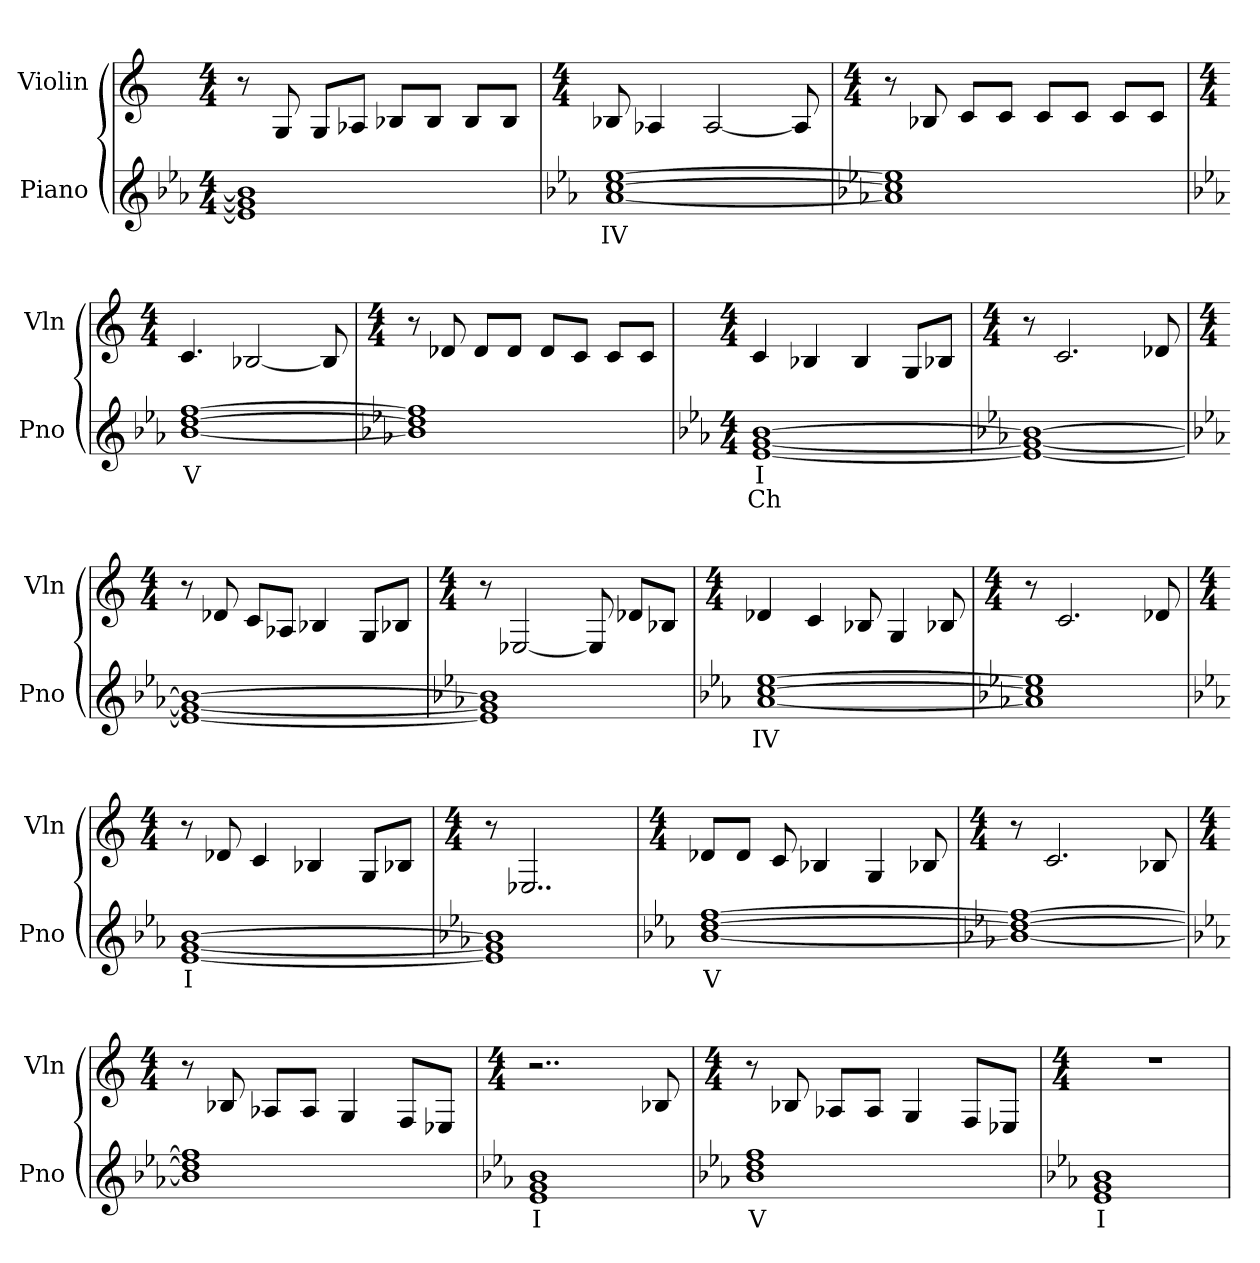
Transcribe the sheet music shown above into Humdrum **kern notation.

**kern	**text	**text	**kern
*part2	*part2	*part2	*part1
*staff2	*staff2	*staff2	*staff1
*I"Piano	*	*	*I"Violin
*I'Pno	*	*	*I'Vln
*k[b-e-a-]	*	*	*
*E-:	*	*	*
*M4/4	*	*	*M4/4
=	=	=	=
1e-] 1g] 1b-]	.	.	8r
.	.	.	8G
.	.	.	8GL
.	.	.	8A-XJ
.	.	.	8B-XL
.	.	.	8B-J
.	.	.	8B-L
.	.	.	8B-J
=	=	=	=
*k[b-e-a-]	*	*	*
*E-:	*	*	*
*	*	*	*M4/4
[1a- [1cc [1ee-	IV	.	8B-X
.	.	.	4A-X
.	.	.	[2A-
.	.	.	8A-]
=	=	=	=
*k[b-e-a-]	*	*	*
*E-:	*	*	*
*	*	*	*M4/4
1a-] 1cc] 1ee-]	.	.	8r
.	.	.	8B-X
.	.	.	8cL
.	.	.	8cJ
.	.	.	8cL
.	.	.	8cJ
.	.	.	8cL
.	.	.	8cJ
=	=	=	=
*k[b-e-a-]	*	*	*
*E-:	*	*	*
*	*	*	*M4/4
[1b- [1dd [1ff	V	.	4.c
.	.	.	[2B-X
.	.	.	8B-]
=	=	=	=
*k[b-e-a-]	*	*	*
*E-:	*	*	*
*	*	*	*M4/4
1b-] 1dd] 1ff]	.	.	8r
.	.	.	8d-X
.	.	.	8d-L
.	.	.	8d-J
.	.	.	8d-L
.	.	.	8cJ
.	.	.	8cL
.	.	.	8cJ
=	=	=	=
*k[b-e-a-]	*	*	*
*E-:	*	*	*
*M4/4	*	*	*M4/4
[1e- [1g [1b-	I	Ch	4c
.	.	.	4B-X
.	.	.	4B-
.	.	.	8GL
.	.	.	8B-XJ
=	=	=	=
*k[b-e-a-]	*	*	*
*E-:	*	*	*
*	*	*	*M4/4
1e-_ 1g_ 1b-_	.	.	8r
.	.	.	2.c
.	.	.	8d-X
=	=	=	=
*k[b-e-a-]	*	*	*
*E-:	*	*	*
*	*	*	*M4/4
1e-_ 1g_ 1b-_	.	.	8r
.	.	.	8d-X
.	.	.	8cL
.	.	.	8A-XJ
.	.	.	4B-X
.	.	.	8GL
.	.	.	8B-XJ
=	=	=	=
*k[b-e-a-]	*	*	*
*E-:	*	*	*
*	*	*	*M4/4
1e-] 1g] 1b-]	.	.	8r
.	.	.	[2E-X
.	.	.	8E-]
.	.	.	8d-XL
.	.	.	8B-XJ
=	=	=	=
*k[b-e-a-]	*	*	*
*E-:	*	*	*
*	*	*	*M4/4
[1a- [1cc [1ee-	IV	.	4d-X
.	.	.	4c
.	.	.	8B-X
.	.	.	4G
.	.	.	8B-X
=	=	=	=
*k[b-e-a-]	*	*	*
*E-:	*	*	*
*	*	*	*M4/4
1a-] 1cc] 1ee-]	.	.	8r
.	.	.	2.c
.	.	.	8d-X
=	=	=	=
*k[b-e-a-]	*	*	*
*E-:	*	*	*
*	*	*	*M4/4
[1e- [1g [1b-	I	.	8r
.	.	.	8d-X
.	.	.	4c
.	.	.	4B-X
.	.	.	8GL
.	.	.	8B-XJ
=	=	=	=
*k[b-e-a-]	*	*	*
*E-:	*	*	*
*	*	*	*M4/4
1e-] 1g] 1b-]	.	.	8r
.	.	.	2..E-X
=	=	=	=
*k[b-e-a-]	*	*	*
*E-:	*	*	*
*	*	*	*M4/4
[1b- [1dd [1ff	V	.	8d-XL
.	.	.	8d-J
.	.	.	8c
.	.	.	4B-X
.	.	.	4G
.	.	.	8B-X
=	=	=	=
*k[b-e-a-]	*	*	*
*E-:	*	*	*
*	*	*	*M4/4
1b-_ 1dd_ 1ff_	.	.	8r
.	.	.	2.c
.	.	.	8B-X
=	=	=	=
*k[b-e-a-]	*	*	*
*E-:	*	*	*
*	*	*	*M4/4
1b-] 1dd] 1ff]	.	.	8r
.	.	.	8B-X
.	.	.	8A-XL
.	.	.	8A-J
.	.	.	4G
.	.	.	8FL
.	.	.	8E-XJ
=	=	=	=
*k[b-e-a-]	*	*	*
*E-:	*	*	*
*	*	*	*M4/4
1e- 1g 1b-	I	.	2..r
.	.	.	8B-X
=	=	=	=
*k[b-e-a-]	*	*	*
*E-:	*	*	*
*	*	*	*M4/4
1b- 1dd 1ff	V	.	8r
.	.	.	8B-X
.	.	.	8A-XL
.	.	.	8A-J
.	.	.	4G
.	.	.	8FL
.	.	.	8E-XJ
=	=	=	=
*k[b-e-a-]	*	*	*
*E-:	*	*	*
*	*	*	*M4/4
1e- 1g 1b-	I	.	1r
=	=	=	=
*-	*-	*-	*-
